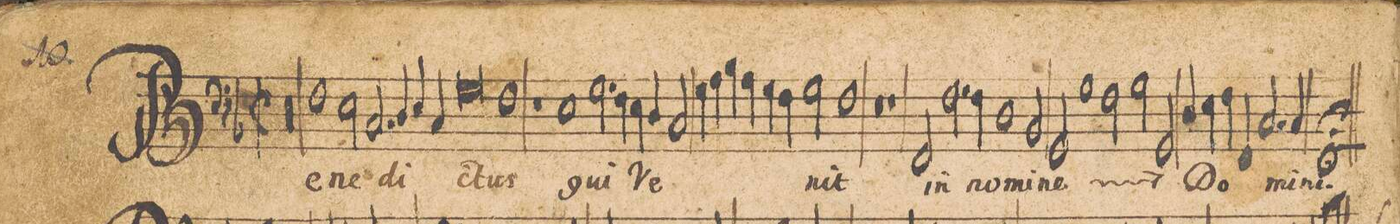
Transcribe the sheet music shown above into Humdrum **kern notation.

**kern	**text
*I"[BASSVS.]	*
*clefF4	*
*k[b-]	*
*met(c|)	*
*M2/1	*
00r	.
=2-	=2-
=3-	=3-
1F\	Be-
*2\right	*
2E\	-ne-
2.C/	-di-
=4-	=4-
4D/	.
4E/	.
4C/	.
0G\	.
=5-	=5-
1F\	-ctus
=6-	=6-
1r	.
1E\	qui
=7-	=7-
2.G\	.
4F\	.
4E\	.
4D/	.
2C/	Ve-
=8-	=8-
4G\	.
4A\	.
4B-\	.
4A\	.
4G\	.
4F\	.
2G\	.
=9-	=9-
1F\	-nit
0r	.
=10-	=10-
1r	.
=11-	=11-
2FF/	in
2.F\	.
4F\	.
1D\	no-
=12-	=12-
2BB-/	-mi-
2GG/	-ne
*	*ij
1G\	in
=13-	=13-
2F\	no-
2G\	-mi-
2GG/	-ne
*	*Xij
=14-	=14-
4D/	Do-
4E\	.
4F\	.
4FF/	.
2.C/	.
4C/	-mi-
=15-	=15-
1FF/;	-ni.
=-	=-
*-	*-
